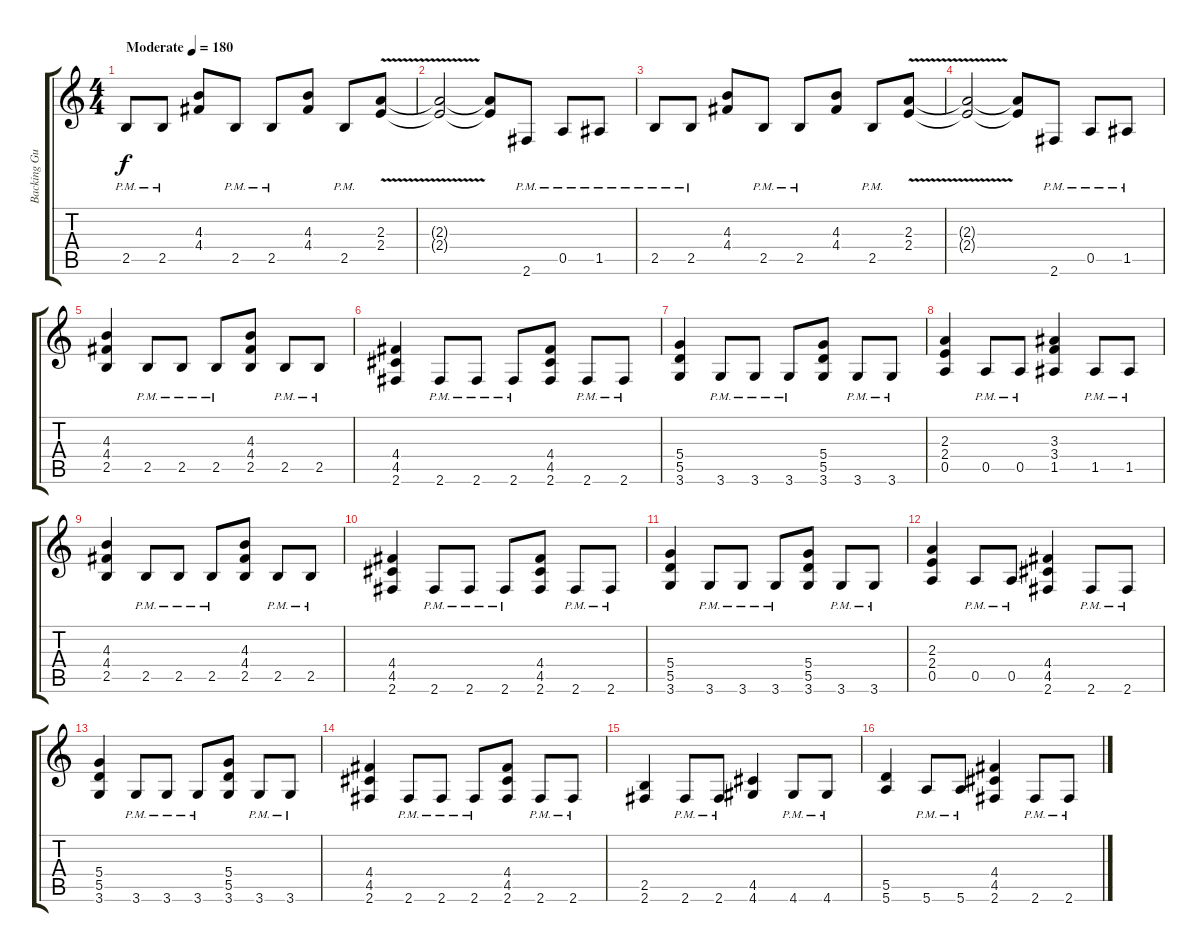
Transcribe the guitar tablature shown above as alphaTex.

\track ("Backing Guitar" "Backing Gu") {instrument overdrivenguitar}
\staff {score tabs}
\tuning (E4 B3 G3 D3 A2 E2) {hide}
\ts (4 4)
\tempo (180 "Moderate")
\clef g2
\ks c
2.5{pm}.8{dy f instrument overdrivenguitar} 2.5{pm}.8 (4.3 4.4).8 2.5{pm}.8 2.5{pm}.8 (4.3 4.4).8 2.5{pm}.8 (2.3{v} 2.4).8 |
(2.3{t} 2.4{t}).2 (2.3{t} 2.4{t}).8 2.6{pm}.8 0.5{pm}.8 1.5{pm}.8 |
2.5{pm}.8 2.5{pm}.8 (4.3 4.4).8 2.5{pm}.8 2.5{pm}.8 (4.3 4.4).8 2.5{pm}.8 (2.3{v} 2.4).8 |
(2.3{t} 2.4{t}).2 (2.3{t} 2.4{t}).8 2.6{pm}.8 0.5{pm}.8 1.5{pm}.8 |
(4.3 4.4 2.5).4 2.5{pm}.8 2.5{pm}.8 2.5{pm}.8 (4.3 4.4 2.5).8 2.5{pm}.8 2.5{pm}.8 |
(4.4 4.5 2.6).4 2.6{pm}.8 2.6{pm}.8 2.6{pm}.8 (4.4 4.5 2.6).8 2.6{pm}.8 2.6{pm}.8 |
(5.4 5.5 3.6).4 3.6{pm}.8 3.6{pm}.8 3.6{pm}.8 (5.4 5.5 3.6).8 3.6{pm}.8 3.6{pm}.8 |
(2.3 2.4 0.5).4 0.5{pm}.8 0.5{pm}.8 (3.3 3.4 1.5).4 1.5{pm}.8 1.5{pm}.8 |
(4.3 4.4 2.5).4 2.5{pm}.8 2.5{pm}.8 2.5{pm}.8 (4.3 4.4 2.5).8 2.5{pm}.8 2.5{pm}.8 |
(4.4 4.5 2.6).4 2.6{pm}.8 2.6{pm}.8 2.6{pm}.8 (4.4 4.5 2.6).8 2.6{pm}.8 2.6{pm}.8 |
(5.4 5.5 3.6).4 3.6{pm}.8 3.6{pm}.8 3.6{pm}.8 (5.4 5.5 3.6).8 3.6{pm}.8 3.6{pm}.8 |
(2.3 2.4 0.5).4 0.5{pm}.8 0.5{pm}.8 (4.4 4.5 2.6).4 2.6{pm}.8 2.6{pm}.8 |
(5.4 5.5 3.6).4 3.6{pm}.8 3.6{pm}.8 3.6{pm}.8 (5.4 5.5 3.6).8 3.6{pm}.8 3.6{pm}.8 |
(4.4 4.5 2.6).4 2.6{pm}.8 2.6{pm}.8 2.6{pm}.8 (4.4 4.5 2.6).8 2.6{pm}.8 2.6{pm}.8 |
(2.5 2.6).4 2.6{pm}.8 2.6{pm}.8 (4.5 4.6).4 4.6{pm}.8 4.6{pm}.8 |
(5.5 5.6).4 5.6{pm}.8 5.6{pm}.8 (4.4 4.5 2.6).4 2.6{pm}.8 2.6{pm}.8
